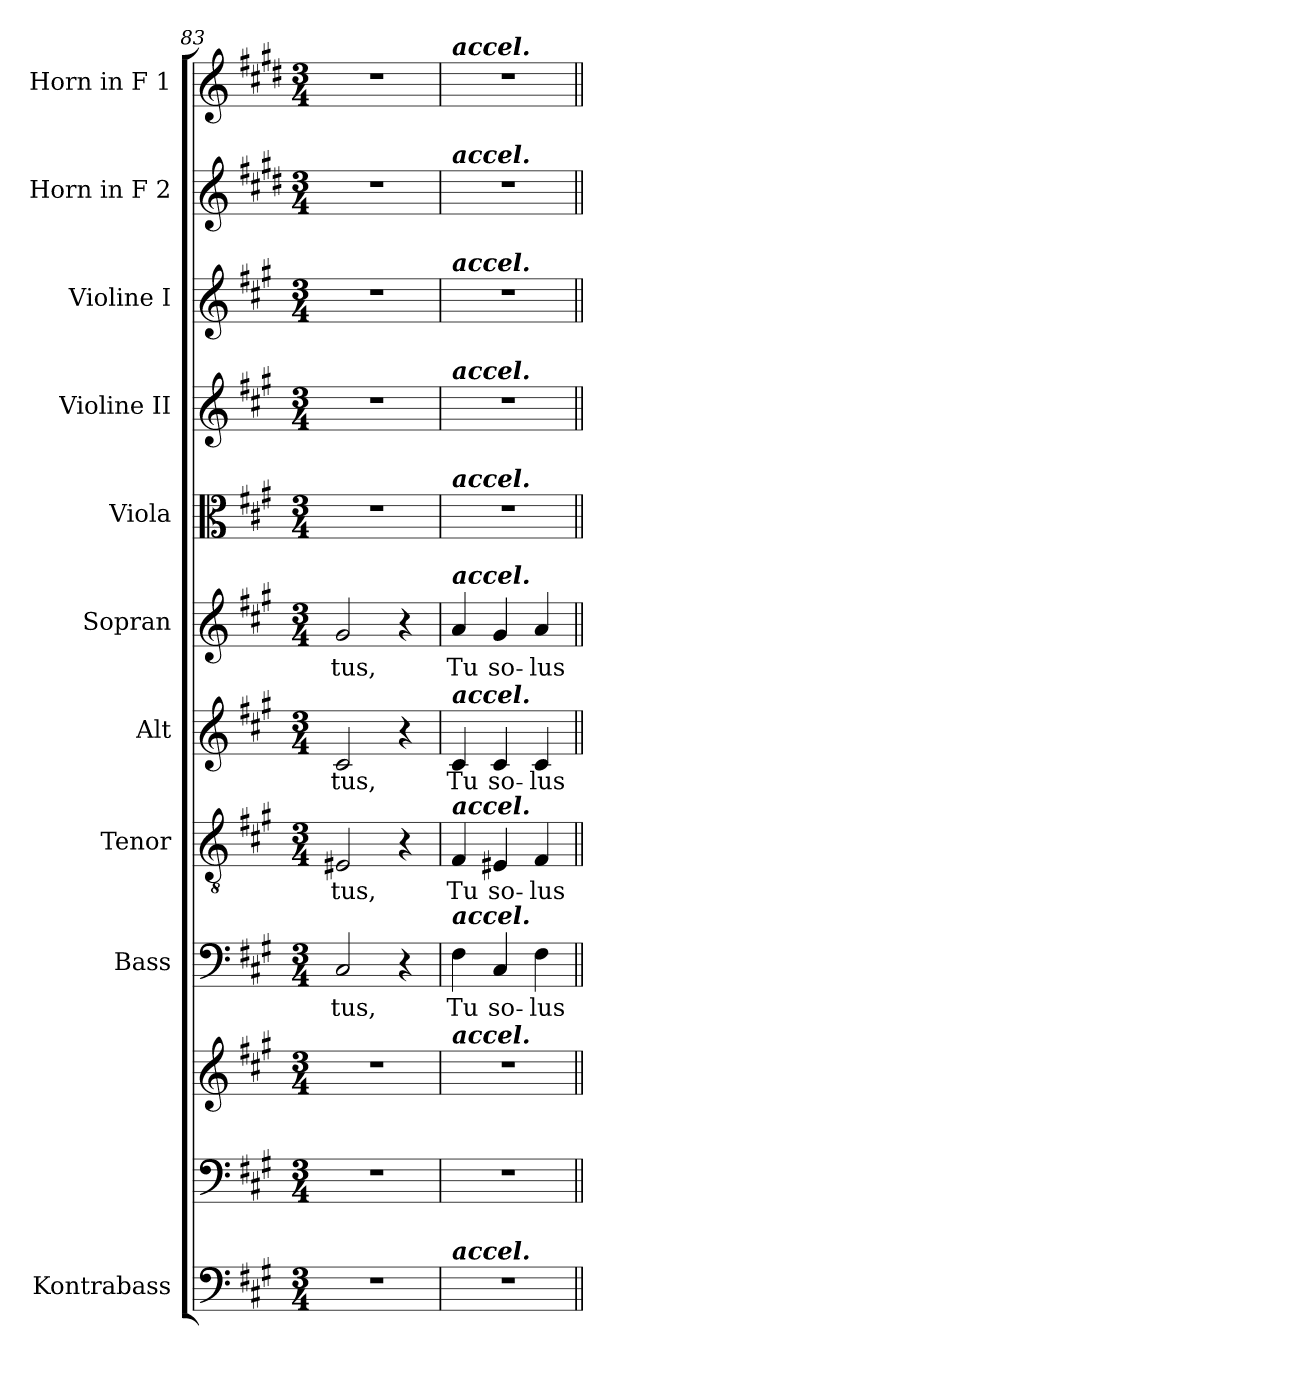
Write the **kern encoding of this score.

**kern	**kern	**kern	**kern	**text	**kern	**text	**kern	**text	**kern	**text	**kern	**kern	**kern	**kern	**kern
*part11	*part10	*part10	*part9	*part9	*part8	*part8	*part7	*part7	*part6	*part6	*part5	*part4	*part3	*part2	*part1
*staff12	*staff11	*staff10	*staff9	*staff9	*staff8	*staff8	*staff7	*staff7	*staff6	*staff6	*staff5	*staff4	*staff3	*staff2	*staff1
*I"Kontrabass	*	*	*I"Bass	*	*I"Tenor	*	*I"Alt	*	*I"Sopran	*	*I"Viola	*I"Violine II	*I"Violine I	*I"Horn in F 2	*I"Horn in F 1
*I'Kb.	*	*	*I'B.	*	*I'T.	*	*I'A.	*	*I'S.	*	*I'Vla.	*I'Vl. II	*I'Vl. I	*	*
*clefF4	*clefF4	*clefG2	*clefF4	*	*clefGv2	*	*clefG2	*	*clefG2	*	*clefC3	*clefG2	*clefG2	*clefG2	*clefG2
*ITrd7c12	*	*	*	*	*	*	*	*	*	*	*	*	*	*ITrd4c7	*ITrd4c7
*k[f#c#g#]	*k[f#c#g#]	*k[f#c#g#]	*k[f#c#g#]	*	*k[f#c#g#]	*	*k[f#c#g#]	*	*k[f#c#g#]	*	*k[f#c#g#]	*k[f#c#g#]	*k[f#c#g#]	*k[f#c#g#]	*k[f#c#g#]
*A:	*A:	*A:	*A:	*	*A:	*	*A:	*	*A:	*	*A:	*A:	*A:	*A:	*A:
*M3/4	*M3/4	*M3/4	*M3/4	*	*M3/4	*	*M3/4	*	*M3/4	*	*M3/4	*M3/4	*M3/4	*M3/4	*M3/4
=83	=83	=83	=83	=83	=83	=83	=83	=83	=83	=83	=83	=83	=83	=83	=83
!	!	!	!	!LO:LY:b	!	!LO:LY:b	!	!LO:LY:b	!	!LO:LY:b	!	!	!	!	!
2.r	2.r	2.r	2C#/	-tus,	2E#X/	-tus,	2c#/	-tus,	2g#/	-tus,	2.r	2.r	2.r	2.r	2.r
.	.	.	4r	.	4r	.	4r	.	4r	.	.	.	.	.	.
!!LO:PB:g=z
=84	=84	=84	=84	=84	=84	=84	=84	=84	=84	=84	=84	=84	=84	=84	=84
!	!	!	!	!	!	!	!	!	!	!	!	!	!	!	!LO:TX:a:Bi:t=accel.
!	!	!	!	!	!	!	!	!	!	!	!	!	!	!LO:TX:a:Bi:t=accel.	!
!	!	!	!	!	!	!	!	!	!	!	!	!	!LO:TX:a:Bi:t=accel.	!	!
!	!	!	!	!	!	!	!	!	!	!	!	!LO:TX:a:Bi:t=accel.	!	!	!
!	!	!	!	!	!	!	!	!	!	!	!LO:TX:a:Bi:t=accel.	!	!	!	!
!	!	!	!	!	!	!	!	!	!LO:TX:a:Bi:t=accel.	!	!	!	!	!	!
!	!	!	!	!	!	!	!LO:TX:a:Bi:t=accel.	!	!	!	!	!	!	!	!
!	!	!	!	!	!LO:TX:a:Bi:t=accel.	!	!	!	!	!	!	!	!	!	!
!	!	!	!LO:TX:a:Bi:t=accel.	!	!	!	!	!	!	!	!	!	!	!	!
!	!	!LO:TX:a:Bi:t=accel.	!	!	!	!	!	!	!	!	!	!	!	!	!
!LO:TX:a:Bi:t=accel.	!	!	!	!	!	!	!	!	!	!	!	!	!	!	!
!LO:N:vis=1	!LO:N:vis=1	!LO:N:vis=1	!	!LO:LY:b	!	!LO:LY:b	!	!LO:LY:b	!	!LO:LY:b	!LO:N:vis=1	!LO:N:vis=1	!LO:N:vis=1	!LO:N:vis=1	!LO:N:vis=1
2.r	2.r	2.r	4F#\	Tu	4F#/	Tu	4c#/	Tu	4a/	Tu	2.r	2.r	2.r	2.r	2.r
!	!	!	!	!LO:LY:b	!	!LO:LY:b	!	!LO:LY:b	!	!LO:LY:b	!	!	!	!	!
.	.	.	4C#/	so-	4E#X/	so-	4c#/	so-	4g#/	so-	.	.	.	.	.
!	!	!	!	!LO:LY:b	!	!LO:LY:b	!	!LO:LY:b	!	!LO:LY:b	!	!	!	!	!
.	.	.	4F#\	-lus	4F#/	-lus	4c#/	-lus	4a/	-lus	.	.	.	.	.
=||	=||	=||	=||	=||	=||	=||	=||	=||	=||	=||	=||	=||	=||	=||	=||
*-	*-	*-	*-	*-	*-	*-	*-	*-	*-	*-	*-	*-	*-	*-	*-
